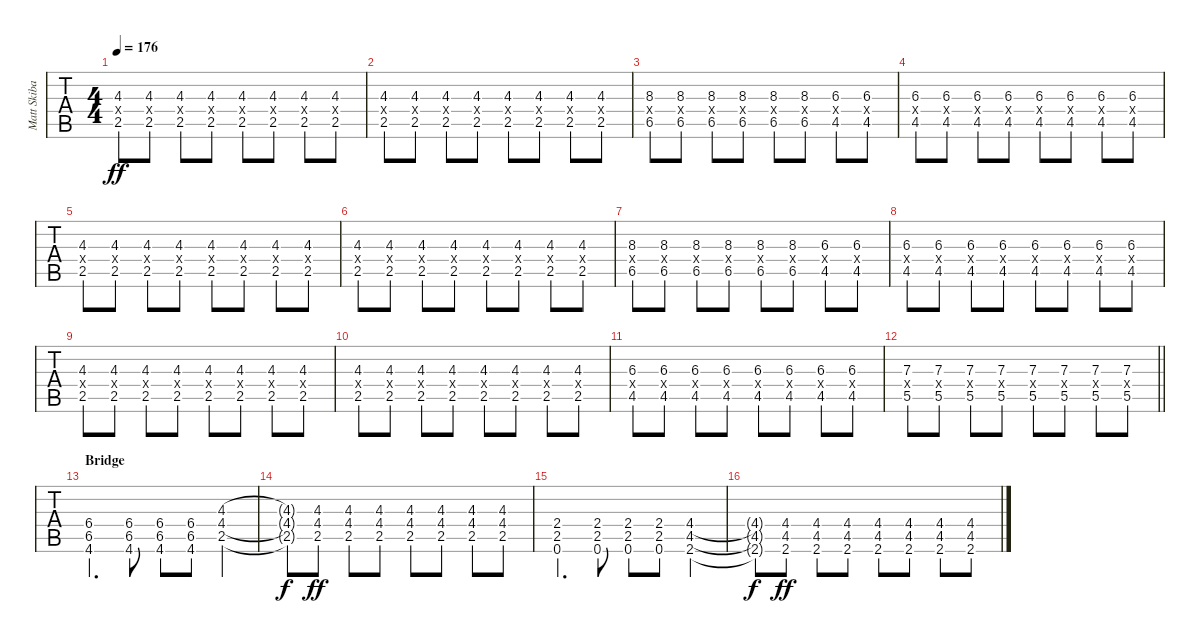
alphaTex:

\track ("Matt Skiba - Guitar One - Right Channel" "Matt Skiba") {instrument distortionguitar}
\staff {tabs}
\tuning (E4 B3 G3 D3 A2 E2) {hide}
\ts (4 4)
\tempo 176
\clef g2
\ks b
(4.3 2.4{x} 2.5).8{dy ff} (4.3 2.4{x} 2.5).8 (4.3 2.4{x} 2.5).8 (4.3 2.4{x} 2.5).8 (4.3 2.4{x} 2.5).8 (4.3 2.4{x} 2.5).8 (4.3 2.4{x} 2.5).8 (4.3 2.4{x} 2.5).8 |
(4.3 2.4{x} 2.5).8 (4.3 2.4{x} 2.5).8 (4.3 2.4{x} 2.5).8 (4.3 2.4{x} 2.5).8 (4.3 2.4{x} 2.5).8 (4.3 2.4{x} 2.5).8 (4.3 2.4{x} 2.5).8 (4.3 2.4{x} 2.5).8 |
(8.3 6.4{x} 6.5).8 (8.3 6.4{x} 6.5).8 (8.3 6.4{x} 6.5).8 (8.3 6.4{x} 6.5).8 (8.3 6.4{x} 6.5).8 (8.3 6.4{x} 6.5).8 (6.3 4.4{x} 4.5).8 (6.3 4.4{x} 4.5).8 |
(6.3 4.4{x} 4.5).8 (6.3 4.4{x} 4.5).8 (6.3 4.4{x} 4.5).8 (6.3 4.4{x} 4.5).8 (6.3 4.4{x} 4.5).8 (6.3 4.4{x} 4.5).8 (6.3 4.4{x} 4.5).8 (6.3 4.4{x} 4.5).8 |
(4.3 2.4{x} 2.5).8 (4.3 2.4{x} 2.5).8 (4.3 2.4{x} 2.5).8 (4.3 2.4{x} 2.5).8 (4.3 2.4{x} 2.5).8 (4.3 2.4{x} 2.5).8 (4.3 2.4{x} 2.5).8 (4.3 2.4{x} 2.5).8 |
(4.3 2.4{x} 2.5).8 (4.3 2.4{x} 2.5).8 (4.3 2.4{x} 2.5).8 (4.3 2.4{x} 2.5).8 (4.3 2.4{x} 2.5).8 (4.3 2.4{x} 2.5).8 (4.3 2.4{x} 2.5).8 (4.3 2.4{x} 2.5).8 |
(8.3 6.4{x} 6.5).8 (8.3 6.4{x} 6.5).8 (8.3 6.4{x} 6.5).8 (8.3 6.4{x} 6.5).8 (8.3 6.4{x} 6.5).8 (8.3 6.4{x} 6.5).8 (6.3 4.4{x} 4.5).8 (6.3 4.4{x} 4.5).8 |
(6.3 4.4{x} 4.5).8 (6.3 4.4{x} 4.5).8 (6.3 4.4{x} 4.5).8 (6.3 4.4{x} 4.5).8 (6.3 4.4{x} 4.5).8 (6.3 4.4{x} 4.5).8 (6.3 4.4{x} 4.5).8 (6.3 4.4{x} 4.5).8 |
(4.3 2.4{x} 2.5).8 (4.3 2.4{x} 2.5).8 (4.3 2.4{x} 2.5).8 (4.3 2.4{x} 2.5).8 (4.3 2.4{x} 2.5).8 (4.3 2.4{x} 2.5).8 (4.3 2.4{x} 2.5).8 (4.3 2.4{x} 2.5).8 |
(4.3 2.4{x} 2.5).8 (4.3 2.4{x} 2.5).8 (4.3 2.4{x} 2.5).8 (4.3 2.4{x} 2.5).8 (4.3 2.4{x} 2.5).8 (4.3 2.4{x} 2.5).8 (4.3 2.4{x} 2.5).8 (4.3 2.4{x} 2.5).8 |
(6.3 4.4{x} 4.5).8 (6.3 4.4{x} 4.5).8 (6.3 4.4{x} 4.5).8 (6.3 4.4{x} 4.5).8 (6.3 4.4{x} 4.5).8 (6.3 4.4{x} 4.5).8 (6.3 4.4{x} 4.5).8 (6.3 4.4{x} 4.5).8 |
\barLineRight lightlight
(7.3 4.4{x} 5.5).8 (7.3 4.4{x} 5.5).8 (7.3 4.4{x} 5.5).8 (7.3 4.4{x} 5.5).8 (7.3 4.4{x} 5.5).8 (7.3 4.4{x} 5.5).8 (7.3 4.4{x} 5.5).8 (7.3 4.4{x} 5.5).8 |
\section ("" "Bridge")
(6.4 6.5 4.6).4{d} (6.4 6.5 4.6).8 (6.4 6.5 4.6).8 (6.4 6.5 4.6).8 (4.3 4.4 2.5).4 |
(4.3{t} 4.4{t} 2.5{t}).8{dy f} (4.3 4.4 2.5).8{dy ff} (4.3 4.4 2.5).8 (4.3 4.4 2.5).8 (4.3 4.4 2.5).8 (4.3 4.4 2.5).8 (4.3 4.4 2.5).8 (4.3 4.4 2.5).8 |
(2.4 2.5 0.6).4{d} (2.4 2.5 0.6).8 (2.4 2.5 0.6).8 (2.4 2.5 0.6).8 (4.4 4.5 2.6).4 |
(4.4{t} 4.5{t} 2.6{t}).8{dy f} (4.4 4.5 2.6).8{dy ff} (4.4 4.5 2.6).8 (4.4 4.5 2.6).8 (4.4 4.5 2.6).8 (4.4 4.5 2.6).8 (4.4 4.5 2.6).8 (4.4 4.5 2.6).8
